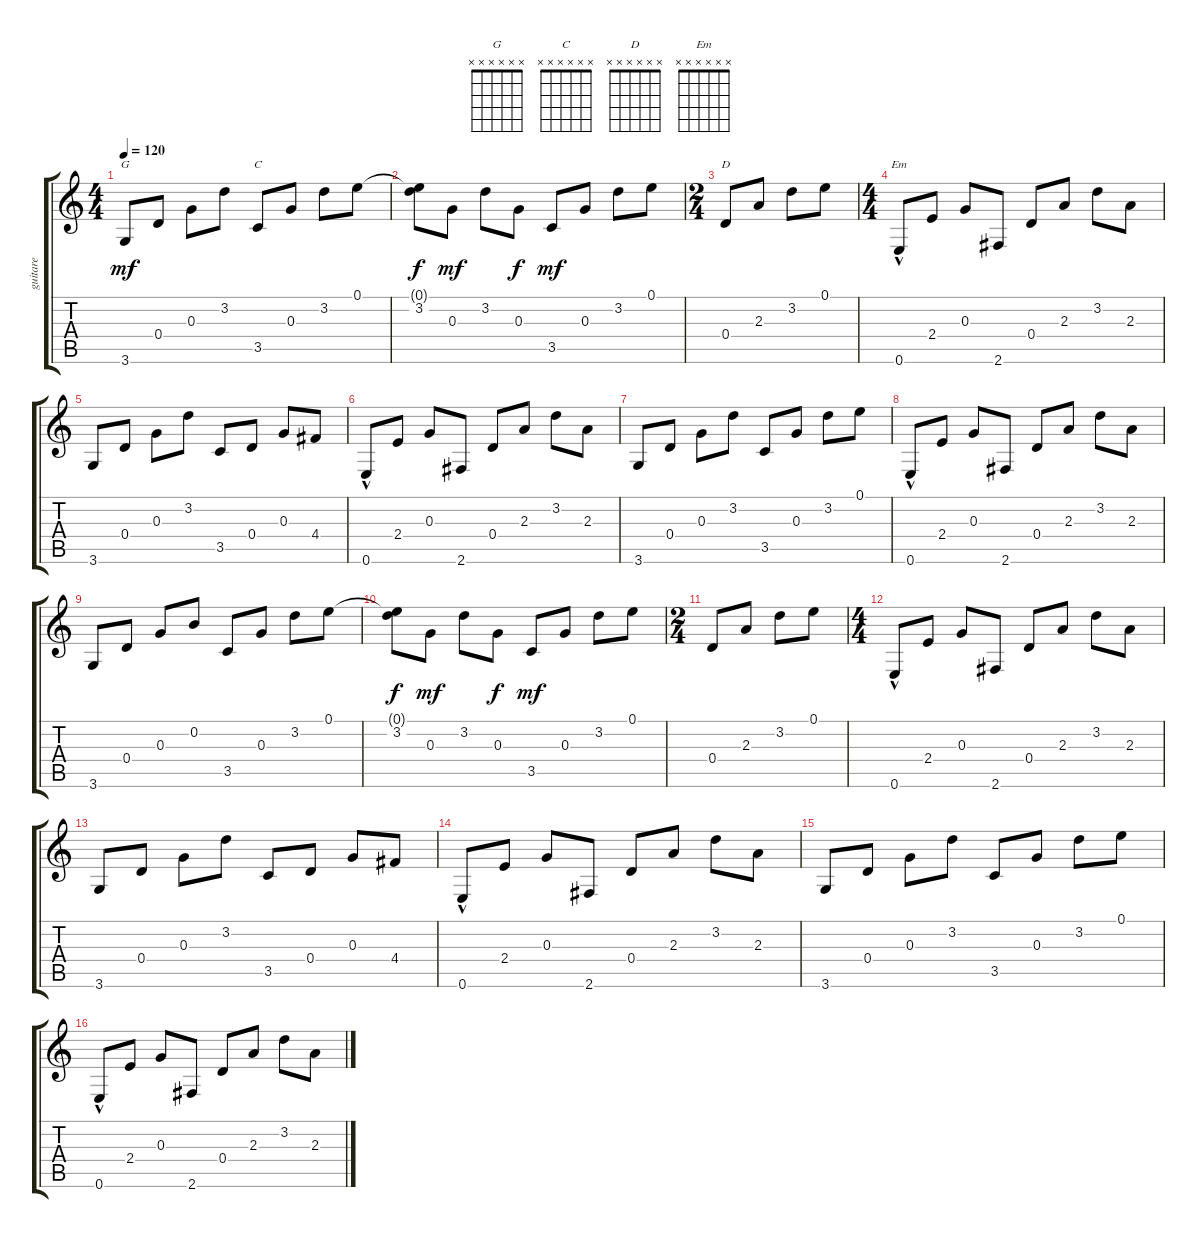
\track ("guitare" "guitare") {instrument acousticguitarsteel}
\staff {score tabs}
\tuning (E4 B3 G3 D3 A2 E2) {hide}
\chord ("G" x x x x x x) {firstfret 0}
\chord ("C" x x x x x x) {firstfret 0}
\chord ("D" x x x x x x) {firstfret 0}
\chord ("Em" x x x x x x) {firstfret 0}
\ts (4 4)
\tempo 120
\clef g2
\ks c
3.6.8{ch "G" dy mf} 0.4.8 0.3.8 3.2.8 3.5.8{ch "C"} 0.3.8 3.2.8 0.1.8 |
(0.1{t} 3.2).8{dy f} 0.3.8{dy mf} 3.2.8 0.3.8{dy f} 3.5.8{dy mf} 0.3.8 3.2.8 0.1.8 |
\ts (2 4)
0.4.8{ch "D"} 2.3.8 3.2.8 0.1.8 |
\ts (4 4)
0.6{hac}.8{ch "Em"} 2.4.8 0.3.8 2.6.8 0.4.8 2.3.8 3.2.8 2.3.8 |
3.6.8 0.4.8 0.3.8 3.2.8 3.5.8 0.4.8 0.3.8 4.4.8 |
0.6{hac}.8 2.4.8 0.3.8 2.6.8 0.4.8 2.3.8 3.2.8 2.3.8 |
3.6.8 0.4.8 0.3.8 3.2.8 3.5.8 0.3.8 3.2.8 0.1.8 |
0.6{hac}.8 2.4.8 0.3.8 2.6.8 0.4.8 2.3.8 3.2.8 2.3.8 |
3.6.8 0.4.8 0.3.8 0.2.8 3.5.8 0.3.8 3.2.8 0.1.8 |
(0.1{t} 3.2).8{dy f} 0.3.8{dy mf} 3.2.8 0.3.8{dy f} 3.5.8{dy mf} 0.3.8 3.2.8 0.1.8 |
\ts (2 4)
0.4.8 2.3.8 3.2.8 0.1.8 |
\ts (4 4)
0.6{hac}.8 2.4.8 0.3.8 2.6.8 0.4.8 2.3.8 3.2.8 2.3.8 |
3.6.8 0.4.8 0.3.8 3.2.8 3.5.8 0.4.8 0.3.8 4.4.8 |
0.6{hac}.8 2.4.8 0.3.8 2.6.8 0.4.8 2.3.8 3.2.8 2.3.8 |
3.6.8 0.4.8 0.3.8 3.2.8 3.5.8 0.3.8 3.2.8 0.1.8 |
0.6{hac}.8 2.4.8 0.3.8 2.6.8 0.4.8 2.3.8 3.2.8 2.3.8
